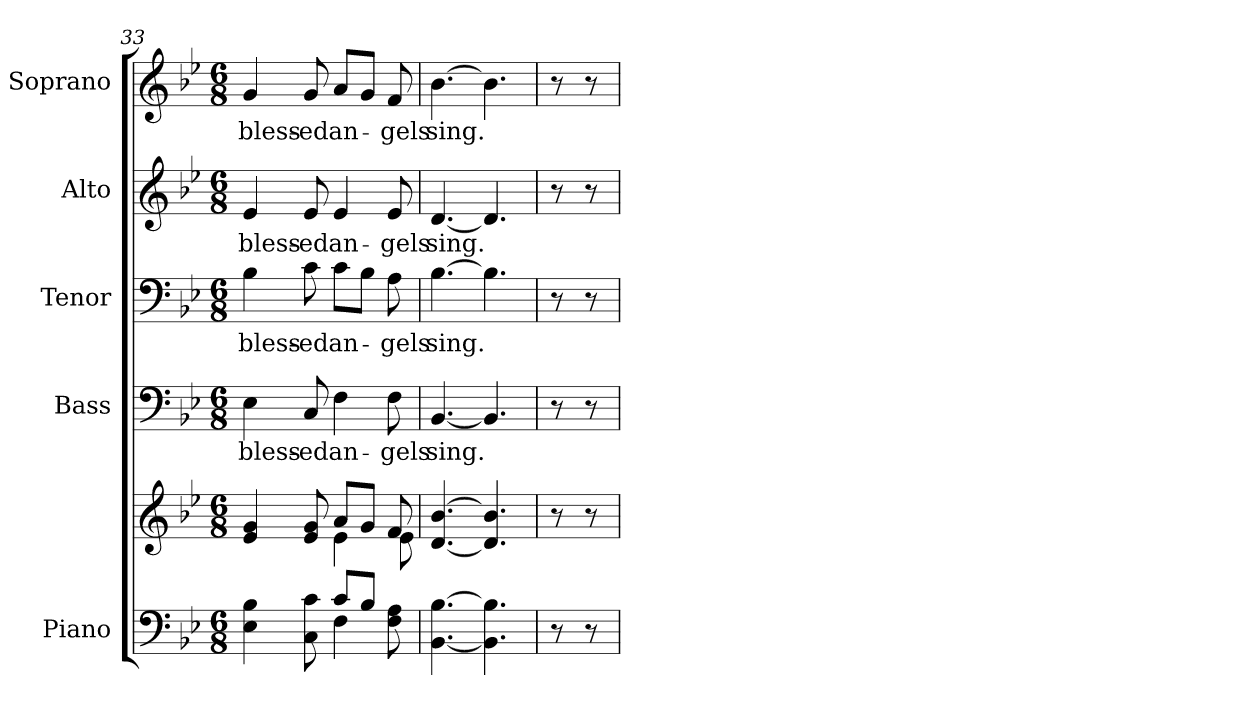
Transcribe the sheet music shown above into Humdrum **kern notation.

**kern	**kern	**kern	**text	**kern	**text	**kern	**text	**kern	**text
*part5	*part5	*part4	*part4	*part3	*part3	*part2	*part2	*part1	*part1
*staff6	*staff5	*staff4	*staff4	*staff3	*staff3	*staff2	*staff2	*staff1	*staff1
*I"Piano	*	*I"Bass	*	*I"Tenor	*	*I"Alto	*	*I"Soprano	*
*I'Pno.	*	*I'B.	*	*I'T.	*	*I'A.	*	*I'S.	*
!!LO:PB:g=z
*clefF4	*clefG2	*clefF4	*	*clefF4	*	*clefG2	*	*clefG2	*
*k[b-e-]	*k[b-e-]	*k[b-e-]	*	*k[b-e-]	*	*k[b-e-]	*	*k[b-e-]	*
*B-:	*B-:	*B-:	*	*B-:	*	*B-:	*	*B-:	*
*M6/8	*M6/8	*M6/8	*	*M6/8	*	*M6/8	*	*M6/8	*
=33	=33	=33	=33	=33	=33	=33	=33	=33	=33
*^	*^	*	*	*	*	*	*	*	*
!	!	!	!	!	!LO:LY:b:color=#000000	!	!	!	!	!	!
!	!	!	!	!	!	!	!LO:LY:b:color=#000000	!	!	!	!
!	!	!	!	!	!	!	!	!	!LO:LY:b:color=#000000	!	!
!	!	!	!	!	!	!	!	!	!	!	!LO:LY:b:color=#000000
4E-i\ 4B-i	4.ryy	4e-i/ 4gi	4.ryy	4E-i\	bless-	4B-i\	bless-	4e-i/	bless-	4gi/	bless-
!	!	!	!	!	!LO:LY:b:color=#000000	!	!	!	!	!	!
!	!	!	!	!	!	!	!LO:LY:b:color=#000000	!	!	!	!
!	!	!	!	!	!	!	!	!	!LO:LY:b:color=#000000	!	!
!	!	!	!	!	!	!	!	!	!	!	!LO:LY:b:color=#000000
8Ci\ 8ci	.	8e-i/ 8gi	.	8Ci/	-ed	8ci\	-ed	8e-i/	-ed	8gi/	-ed
!	!	!	!	!	!LO:LY:b:color=#000000	!	!	!	!	!	!
!	!	!	!	!	!	!	!LO:LY:b:color=#000000	!	!	!	!
!	!	!	!	!	!	!	!	!	!LO:LY:b:color=#000000	!	!
!	!	!	!	!	!	!	!	!	!	!	!LO:LY:b:color=#000000
8ci/L	4Fi\	8ai/L	4e-i\	4Fi\	an-	8ci\L	an-	4e-i/	an-	8ai/L	an-
8B-i/J	.	8gi/J	.	.	.	8B-i\J	.	.	.	8gi/J	.
!	!	!	!	!	!LO:LY:b:color=#000000	!	!	!	!	!	!
!	!	!	!	!	!	!	!LO:LY:b:color=#000000	!	!	!	!
!	!	!	!	!	!	!	!	!	!LO:LY:b:color=#000000	!	!
!	!	!	!	!	!	!	!	!	!	!	!LO:LY:b:color=#000000
8Fi\ 8Ai	8ryy	8fi/	8e-i\	8Fi\	-gels	8Ai\	-gels	8e-i/	-gels	8fi/	-gels
*v	*v	*	*	*	*	*	*	*	*	*	*
*	*v	*v	*	*	*	*	*	*	*	*
=34	=34	=34	=34	=34	=34	=34	=34	=34	=34
*^	*^	*	*	*	*	*	*	*	*
!	!	!	!	!	!LO:LY:b:color=#000000	!	!	!	!	!	!
*v	*v	*	*	*	*	*	*	*	*	*	*
*	*v	*v	*	*	*	*	*	*	*	*
*^	*^	*	*	*	*	*	*	*	*
!	!	!	!	!	!	!	!LO:LY:b:color=#000000	!	!	!	!
*v	*v	*	*	*	*	*	*	*	*	*	*
*	*v	*v	*	*	*	*	*	*	*	*
*^	*^	*	*	*	*	*	*	*	*
!	!	!	!	!	!	!	!	!	!LO:LY:b:color=#000000	!	!
*v	*v	*	*	*	*	*	*	*	*	*	*
*	*v	*v	*	*	*	*	*	*	*	*
*^	*^	*	*	*	*	*	*	*	*
!	!	!	!	!	!	!	!	!	!	!	!LO:LY:b:color=#000000
*v	*v	*	*	*	*	*	*	*	*	*	*
*	*v	*v	*	*	*	*	*	*	*	*
[<4.BB-i\ [>4.B-i	[<4.di/ [>4.b-i	[<4.BB-i/	sing.	[>4.B-i\	sing.	[<4.di/	sing.	[>4.b-i\	sing.
4.BB-i\] 4.B-i]	4.di/] 4.b-i]	4.BB-i/]	.	4.B-i\]	.	4.di/]	.	4.b-i\]	.
!!LO:PB:g=z
=35	=35	=35	=35	=35	=35	=35	=35	=35	=35
8r	8r	8r	.	8r	.	8r	.	8r	.
8r	8r	8r	.	8r	.	8r	.	8r	.
=	=	=	=	=	=	=	=	=	=
*-	*-	*-	*-	*-	*-	*-	*-	*-	*-
